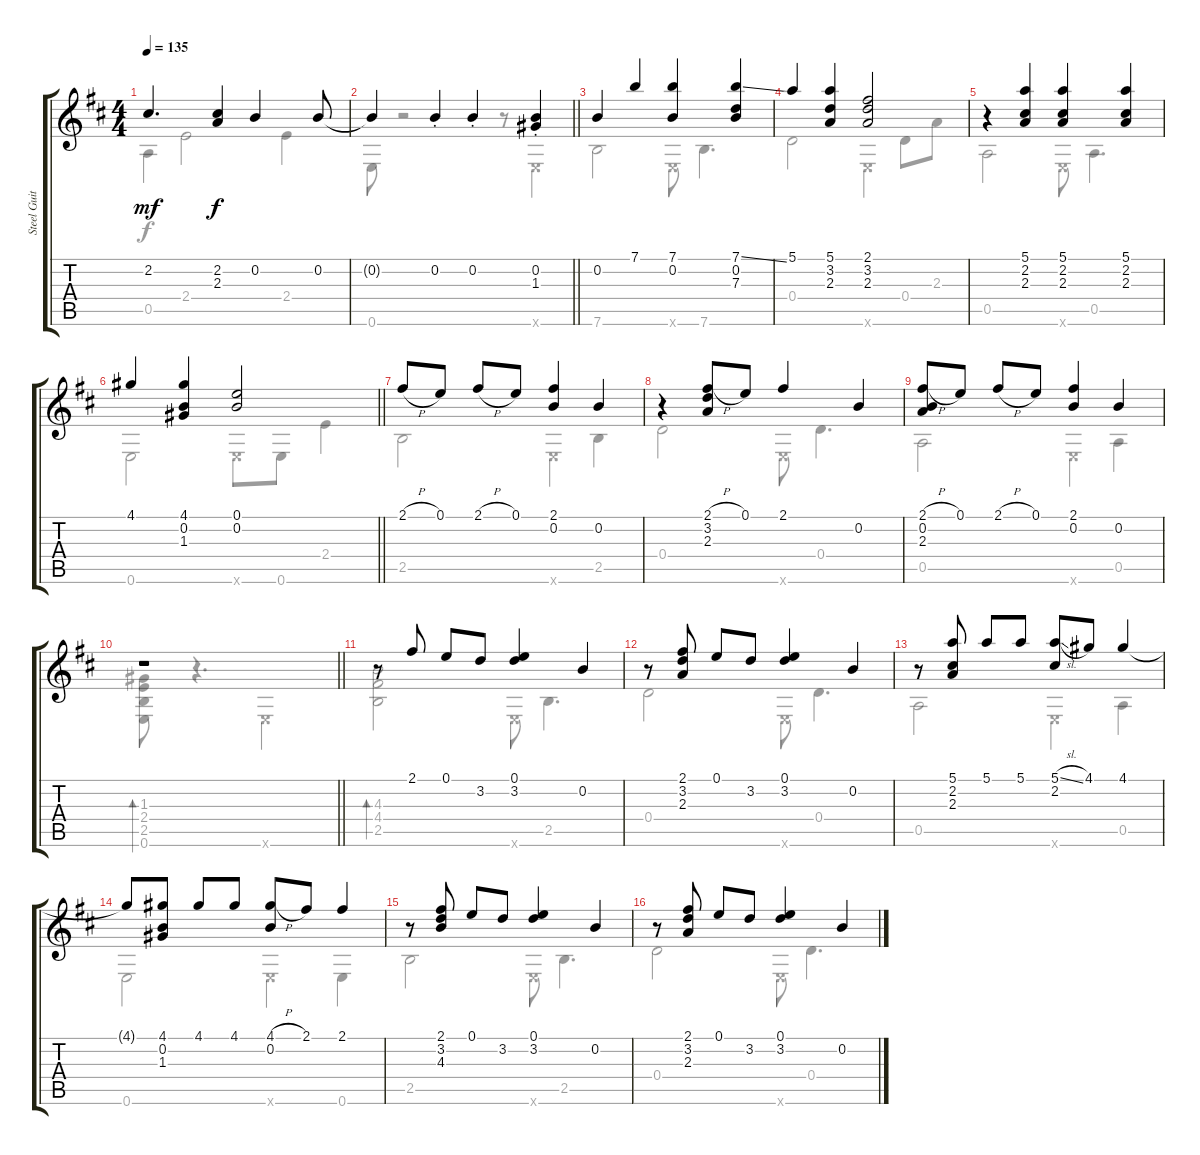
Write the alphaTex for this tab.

\track ("Steel Guitar" "Steel Guit") {instrument acousticguitarsteel}
\staff {score tabs}
\tuning (E4 B3 G3 D3 A2 E2) {hide}
\voice
\ts (4 4)
\tempo 135
\clef g2
\ks d
2.2{t}.4{d dy mf} (2.2 2.3).4{dy f} 0.2.4 0.2.8 |
\barLineRight lightlight
0.2{t}.4 0.2{st}.4 0.2{st}.4 (0.2{st} 1.3).4 |
0.2.4 7.1.4 (7.1 0.2).4 (7.1{ss} 0.2 7.3).4 |
5.1.4 (5.1 3.2 2.3).4 (2.1 3.2 2.3).2 |
r.4 (5.1 2.2 2.3).4 (5.1 2.2 2.3).4 (5.1 2.2 2.3).4 |
\barLineRight lightlight
4.1.4 (4.1 0.2 1.3).4 (0.1 0.2).2 |
2.1{h}.8 0.1.8 2.1{h}.8 0.1.8 (2.1 0.2).4 0.2.4 |
r.4 (2.1{h} 3.2 2.3).8 0.1.8 2.1.4 0.2.4 |
(2.1{h} 0.2 2.3).8 0.1.8 2.1{h}.8 0.1.8 (2.1 0.2).4 0.2.4 |
\barLineRight lightlight
r.1 |
r.8 2.1.8 0.1.8 3.2.8 (0.1 3.2).4 0.2.4 |
r.8 (2.1 3.2 2.3).8 0.1.8 3.2.8 (0.1 3.2).4 0.2.4 |
r.8 (5.1 2.2 2.3).8 5.1.8 5.1.8 (5.1{sl} 2.2).8 4.1.8 4.1.4 |
4.1{t}.8 (4.1 0.2 1.3).8 4.1.8 4.1.8 (4.1{h} 0.2).8 2.1.8 2.1.4 |
r.8 (2.1 3.2 4.3).8 0.1.8 3.2.8 (0.1 3.2).4 0.2.4 |
r.8 (2.1 3.2 2.3).8 0.1.8 3.2.8 (0.1 3.2).4 0.2.4
\voice
\clef g2
\ottava regular
\simile none
\ks d
0.5.4{dy f} 2.4.2 2.4.4 |
\barLineRight lightlight
0.6.8 r.2 r.8 0.6{x}.4 |
7.6.2 0.6{x}.8 7.6.4{d} |
0.4.2 0.6{x}.4 0.4.8 2.3.8 |
0.5.2 0.6{x}.8 0.5.4{d} |
\barLineRight lightlight
0.6.2 0.6{x}.8 0.6.8 2.4.4 |
2.5.2 0.6{x}.4 2.5.4 |
0.4.2 0.6{x}.8 0.4.4{d} |
0.5.2 0.6{x}.4 0.5.4 |
\barLineRight lightlight
(1.3 2.4 2.5 0.6).8{bd 30} r.4{d} 0.6{x}.2 |
(4.3 4.4 2.5).2{bd 30} 0.6{x}.8 2.5.4{d} |
0.4.2 0.6{x}.8 0.4.4{d} |
0.5.2 0.6{x}.4 0.5.4 |
0.6.2 0.6{x}.4 0.6.4 |
2.5.2 0.6{x}.8 2.5.4{d} |
0.4.2 0.6{x}.8 0.4.4{d}
